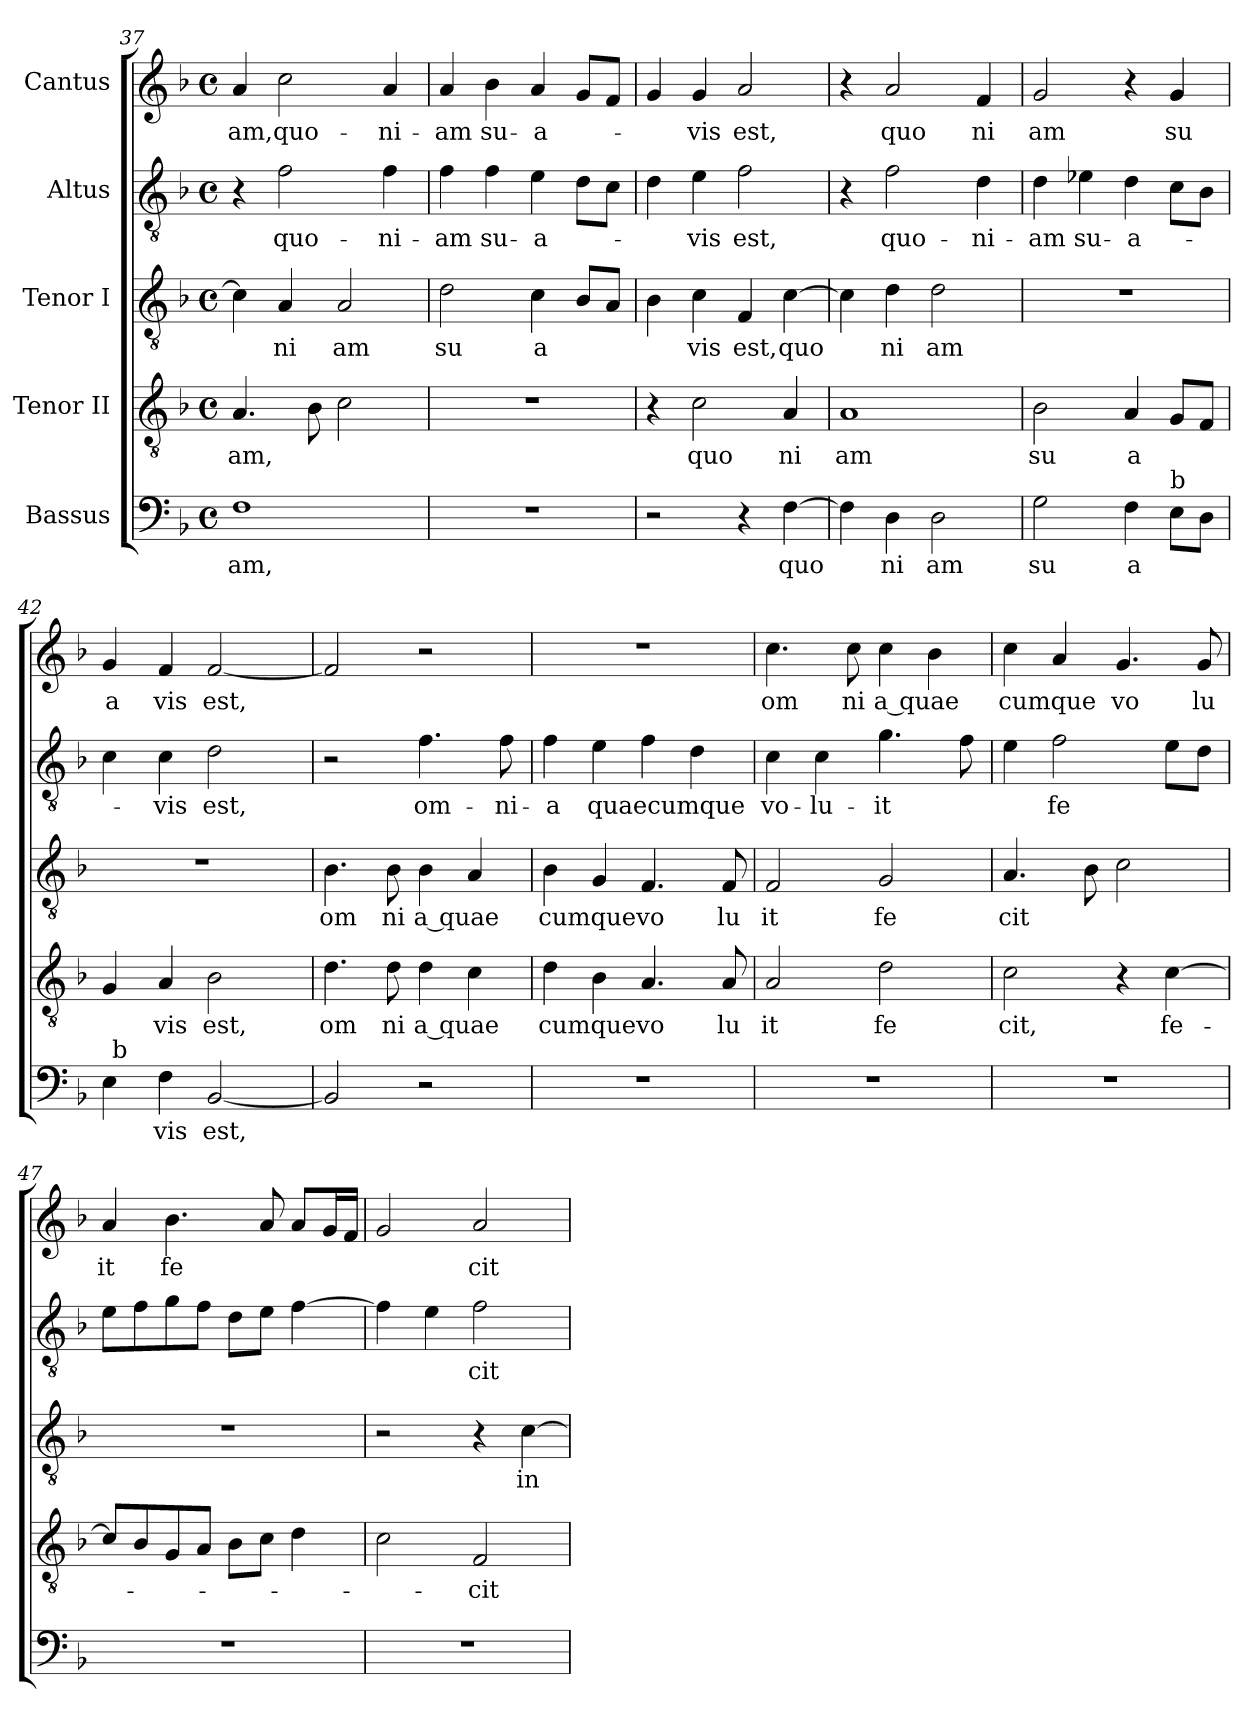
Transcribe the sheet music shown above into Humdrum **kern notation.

**kern	**text	**kern	**text	**kern	**text	**kern	**text	**kern	**text
*part5	*part5	*part4	*part4	*part3	*part3	*part2	*part2	*part1	*part1
*staff5	*staff5	*staff4	*staff4	*staff3	*staff3	*staff2	*staff2	*staff1	*staff1
*I"Bassus	*	*I"Tenor II	*	*I"Tenor I	*	*I"Altus	*	*I"Cantus	*
*clefF4	*	*clefGv2	*	*clefGv2	*	*clefGv2	*	*clefG2	*
*k[b-]	*	*k[b-]	*	*k[b-]	*	*k[b-]	*	*k[b-]	*
*F:	*	*F:	*	*F:	*	*F:	*	*F:	*
*M4/4	*	*M4/4	*	*M4/4	*	*M4/4	*	*M4/4	*
*met(c)	*	*met(c)	*	*met(c)	*	*met(c)	*	*met(c)	*
=37	=37	=37	=37	=37	=37	=37	=37	=37	=37
!	!LO:LY:b:cj	!	!LO:LY:b	!	!	!	!	!	!LO:LY:b:cj
1F	am,	4.A/	-am,	4c\]	.	4r	.	4a/	-am,
!	!	!	!	!	!LO:LY:b:cj	!	!LO:LY:b:cj	!	!LO:LY:b:cj
.	.	.	.	4A/	ni	2f\	quo-	2cc\	quo-
.	.	8B-\	.	.	.	.	.	.	.
!	!	!	!	!	!LO:LY:b:cj	!	!	!	!
.	.	2c\	.	2A/	am	.	.	.	.
!	!	!	!	!	!	!	!LO:LY:b:cj	!	!LO:LY:b:cj
.	.	.	.	.	.	4f\	-ni-	4a/	-ni-
=38	=38	=38	=38	=38	=38	=38	=38	=38	=38
!	!	!	!	!	!LO:LY:b:cj	!	!LO:LY:b:cj	!	!LO:LY:b:cj
1r	.	1r	.	2d\	su	4f\	-am	4a/	-am
!	!	!	!	!	!	!	!LO:LY:b:cj	!	!LO:LY:b:cj
.	.	.	.	.	.	4f\	su-	4b-\	su-
!	!	!	!	!	!LO:LY:b:cj	!	!LO:LY:b:cj	!	!LO:LY:b:cj
.	.	.	.	4c\	a	4e\	-a-	4a/	-a-
.	.	.	.	8B-/L	.	8d\L	.	8g/L	.
.	.	.	.	8A/J	.	8c\J	.	8f/J	.
!!LO:PB:g=z
=39	=39	=39	=39	=39	=39	=39	=39	=39	=39
2r	.	4r	.	4B-\	.	4d\	.	4g/	.
!	!	!	!LO:LY:b:cj	!	!LO:LY:b:cj	!	!LO:LY:b:cj	!	!LO:LY:b:cj
.	.	2c\	quo	4c\	vis	4e\	-vis	4g/	-vis
!	!	!	!	!	!LO:LY:b:cj	!	!LO:LY:b:cj	!	!LO:LY:b:cj
4r	.	.	.	4F/	est,	2f\	est,	2a/	est,
!	!LO:LY:b	!	!LO:LY:b:cj	!	!LO:LY:b	!	!	!	!
[>4F\	quo	4A/	ni	[>4c\	quo	.	.	.	.
=40	=40	=40	=40	=40	=40	=40	=40	=40	=40
!	!	!	!LO:LY:b:cj	!	!	!	!	!	!
4F\]	.	1A	am	4c\]	.	4r	.	4r	.
!	!LO:LY:b:cj	!	!	!	!LO:LY:b:cj	!	!LO:LY:b:cj	!	!LO:LY:b:cj
4D\	ni	.	.	4d\	ni	2f\	quo-	2a/	quo
!	!LO:LY:b:cj	!	!	!	!LO:LY:b:cj	!	!	!	!
2D\	am	.	.	2d\	am	.	.	.	.
!	!	!	!	!	!	!	!LO:LY:b:cj	!	!LO:LY:b:cj
.	.	.	.	.	.	4d\	-ni-	4f/	ni
=41	=41	=41	=41	=41	=41	=41	=41	=41	=41
!	!LO:LY:b:cj	!	!LO:LY:b:cj	!	!	!	!LO:LY:b:cj	!	!LO:LY:b:cj
2G\	su	2B-\	su	1r	.	4d\	-am	2g/	am
!	!	!	!	!	!	!	!LO:LY:b:cj	!	!
.	.	.	.	.	.	4e-X\	su-	.	.
!	!LO:LY:b:cj	!	!LO:LY:b:cj	!	!	!	!LO:LY:b:cj	!	!
4F\	a	4A/	a	.	.	4d\	-a-	4r	.
!LO:TX:a:t=b	!	!	!	!	!	!	!	!	!
!	!	!	!	!	!	!	!	!	!LO:LY:b:cj
8E\L	.	8G/L	.	.	.	8c\L	.	4g/	su
8D\J	.	8F/J	.	.	.	8B-\J	.	.	.
=42	=42	=42	=42	=42	=42	=42	=42	=42	=42
!	!	!	!	!	!	!	!	!	!LO:LY:b:cj
*^	*	*	*	*	*	*	*	*	*
4E\	64ryy	.	4G/	.	1r	.	4c\	.	4g/	a
!	!LO:TX:a:t=b	!	!	!	!	!	!	!	!	!
.	2ryy	.	.	.	.	.	.	.	.	.
!	!	!LO:LY:b:cj	!	!LO:LY:b:cj	!	!	!	!LO:LY:b:cj	!	!LO:LY:b:cj
4F\	.	vis	4A/	vis	.	.	4c\	-vis	4f/	vis
!	!	!LO:LY:b	!	!LO:LY:b:cj	!	!	!	!LO:LY:b:cj	!	!LO:LY:b
[<2BB-/	.	est,	2B-\	est,	.	.	2d\	est,	[<2f/	est,
.	4ryy	.	.	.	.	.	.	.	.	.
.	8...ryy	.	.	.	.	.	.	.	.	.
=43	=43	=43	=43	=43	=43	=43	=43	=43	=43	=43
!	!	!	!	!LO:LY:b:cj	!	!LO:LY:b:cj	!	!	!	!
*v	*v	*	*	*	*	*	*	*	*	*
2BB-/]	.	4.d\	om	4.B-\	om	2r	.	2f/]	.
!	!	!	!LO:LY:b:cj	!	!LO:LY:b:cj	!	!	!	!
.	.	8d\	ni	8B-\	ni	.	.	.	.
!	!	!	!LO:LY:b:cj	!	!LO:LY:b:cj	!	!LO:LY:b:cj	!	!
2r	.	4d\	a quae	4B-\	a quae	4.f\	om-	2r	.
.	.	4c\	.	4A/	.	.	.	.	.
!	!	!	!	!	!	!	!LO:LY:b:cj	!	!
.	.	.	.	.	.	8f\	-ni-	.	.
=44	=44	=44	=44	=44	=44	=44	=44	=44	=44
!	!	!	!LO:LY:b:cj	!	!LO:LY:b:cj	!	!LO:LY:b:cj	!	!
1r	.	4d\	cumque	4B-\	cumque	4f\	-a	1r	.
!	!	!	!	!	!	!	!LO:LY:b	!	!
.	.	4B-\	.	4G/	.	4e\	quaecumque	.	.
!	!	!	!LO:LY:b:cj	!	!LO:LY:b:cj	!	!	!	!
.	.	4.A/	vo	4.F/	vo	4f\	.	.	.
.	.	.	.	.	.	4d\	.	.	.
!	!	!	!LO:LY:b:cj	!	!LO:LY:b:cj	!	!	!	!
.	.	8A/	lu	8F/	lu	.	.	.	.
=45	=45	=45	=45	=45	=45	=45	=45	=45	=45
!	!	!	!LO:LY:b:cj	!	!LO:LY:b:cj	!	!LO:LY:b:cj	!	!LO:LY:b:cj
1r	.	2A/	it	2F/	it	4c\	vo-	4.cc\	om
!	!	!	!	!	!	!	!LO:LY:b:cj	!	!
.	.	.	.	.	.	4c\	-lu-	.	.
!	!	!	!	!	!	!	!	!	!LO:LY:b:cj
.	.	.	.	.	.	.	.	8cc\	ni
!	!	!	!LO:LY:b:cj	!	!LO:LY:b:cj	!	!LO:LY:b:cj	!	!LO:LY:b:cj
.	.	2d\	fe	2G/	fe	4.g\	-it	4cc\	a quae
.	.	.	.	.	.	.	.	4b-\	.
.	.	.	.	.	.	8f\	.	.	.
!!LO:LB:g=z
=46	=46	=46	=46	=46	=46	=46	=46	=46	=46
!	!	!	!LO:LY:b:cj	!	!LO:LY:b	!	!	!	!LO:LY:b:cj
1r	.	2c\	cit,	4.A/	cit	4e\	.	4cc\	cumque
!	!	!	!	!	!	!	!LO:LY:b:cj	!	!
.	.	.	.	.	.	2f\	fe	4a/	.
.	.	.	.	8B-\	.	.	.	.	.
!	!	!	!	!	!	!	!	!	!LO:LY:b:cj
.	.	4r	.	2c\	.	.	.	4.g/	vo
!	!	!	!LO:LY:b:cj	!	!	!	!	!	!
.	.	[>4c\	fe-	.	.	8e\L	.	.	.
!	!	!	!	!	!	!	!	!	!LO:LY:b:cj
.	.	.	.	.	.	8d\J	.	8g/	lu
=47	=47	=47	=47	=47	=47	=47	=47	=47	=47
!	!	!	!	!	!	!	!	!	!LO:LY:b:cj
1r	.	8c/L]	.	1r	.	8e\L	.	4a/	it
.	.	8B-/	.	.	.	8f\	.	.	.
!	!	!	!	!	!	!	!	!	!LO:LY:b:cj
.	.	8G/	.	.	.	8g\	.	4.b-\	fe
.	.	8A/J	.	.	.	8f\J	.	.	.
.	.	8B-\L	.	.	.	8d\L	.	.	.
.	.	8c\J	.	.	.	8e\J	.	8a/	.
.	.	4d\	.	.	.	[>4f\	.	8a/L	.
.	.	.	.	.	.	.	.	16g/	.
.	.	.	.	.	.	.	.	16f/J	.
=48	=48	=48	=48	=48	=48	=48	=48	=48	=48
1r	.	2c\	.	2r	.	4f\]	.	2g/	.
.	.	.	.	.	.	4e\	.	.	.
!	!	!	!LO:LY:b:cj	!	!	!	!LO:LY:b:cj	!	!LO:LY:b:cj
.	.	2F/	-cit	4r	.	2f\	cit	2a/	cit
!	!	!	!	!	!LO:LY:b:cj	!	!	!	!
.	.	.	.	[>4c\	in	.	.	.	.
=	=	=	=	=	=	=	=	=	=
*-	*-	*-	*-	*-	*-	*-	*-	*-	*-
